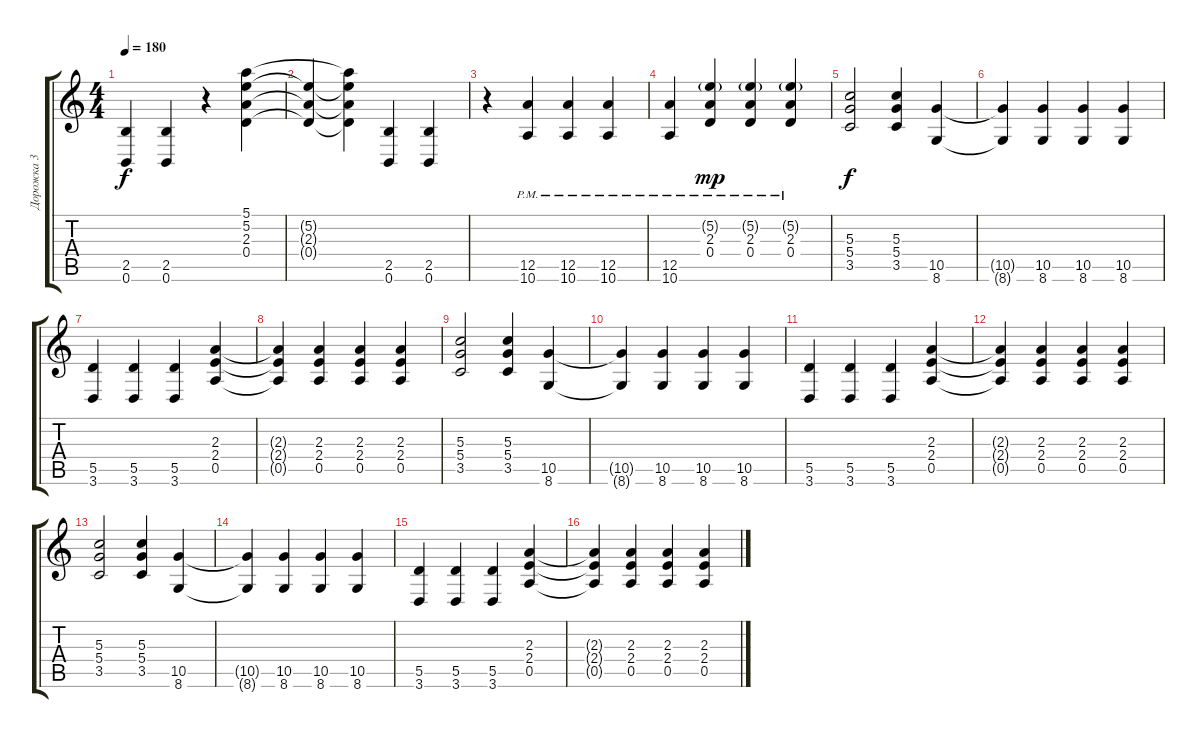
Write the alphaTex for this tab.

\track ("Дорожка 3" "Дорожка 3") {instrument distortionguitar}
\staff {score tabs}
\tuning (E4 B3 G3 D3 A2 B1) {hide}
\ts (4 4)
\tempo 180
\clef g2
\ks c
(2.5 0.6).4{dy f} (2.5 0.6).4 r.4 (5.1 5.2 2.3 0.4).4 |
(5.2{t} 2.3{t} 0.4{t}).4 (5.1{t} 5.2{t} 2.3{t} 0.4{t}).4 (2.5 0.6).4 (2.5 0.6).4 |
r.4 (12.5{pm} 10.6{pm}).4 (12.5{pm} 10.6{pm}).4 (12.5{pm} 10.6{pm}).4 |
(12.5{pm} 10.6{pm}).4 (5.2{g} 2.3{pm} 0.4).4{dy mp} (5.2{g} 2.3{pm} 0.4).4 (5.2{g} 2.3{pm} 0.4).4 |
(5.3 5.4 3.5).2{dy f} (5.3 5.4 3.5).4 (10.5 8.6).4 |
(10.5{t} 8.6{t}).4 (10.5 8.6).4 (10.5 8.6).4 (10.5 8.6).4 |
(5.5 3.6).4 (5.5 3.6).4 (5.5 3.6).4 (2.3 2.4 0.5).4 |
(2.3{t} 2.4{t} 0.5{t}).4 (2.3 2.4 0.5).4 (2.3 2.4 0.5).4 (2.3 2.4 0.5).4 |
(5.3 5.4 3.5).2 (5.3 5.4 3.5).4 (10.5 8.6).4 |
(10.5{t} 8.6{t}).4 (10.5 8.6).4 (10.5 8.6).4 (10.5 8.6).4 |
(5.5 3.6).4 (5.5 3.6).4 (5.5 3.6).4 (2.3 2.4 0.5).4 |
(2.3{t} 2.4{t} 0.5{t}).4 (2.3 2.4 0.5).4 (2.3 2.4 0.5).4 (2.3 2.4 0.5).4 |
(5.3 5.4 3.5).2 (5.3 5.4 3.5).4 (10.5 8.6).4 |
(10.5{t} 8.6{t}).4 (10.5 8.6).4 (10.5 8.6).4 (10.5 8.6).4 |
(5.5 3.6).4 (5.5 3.6).4 (5.5 3.6).4 (2.3 2.4 0.5).4 |
(2.3{t} 2.4{t} 0.5{t}).4 (2.3 2.4 0.5).4 (2.3 2.4 0.5).4 (2.3 2.4 0.5).4
